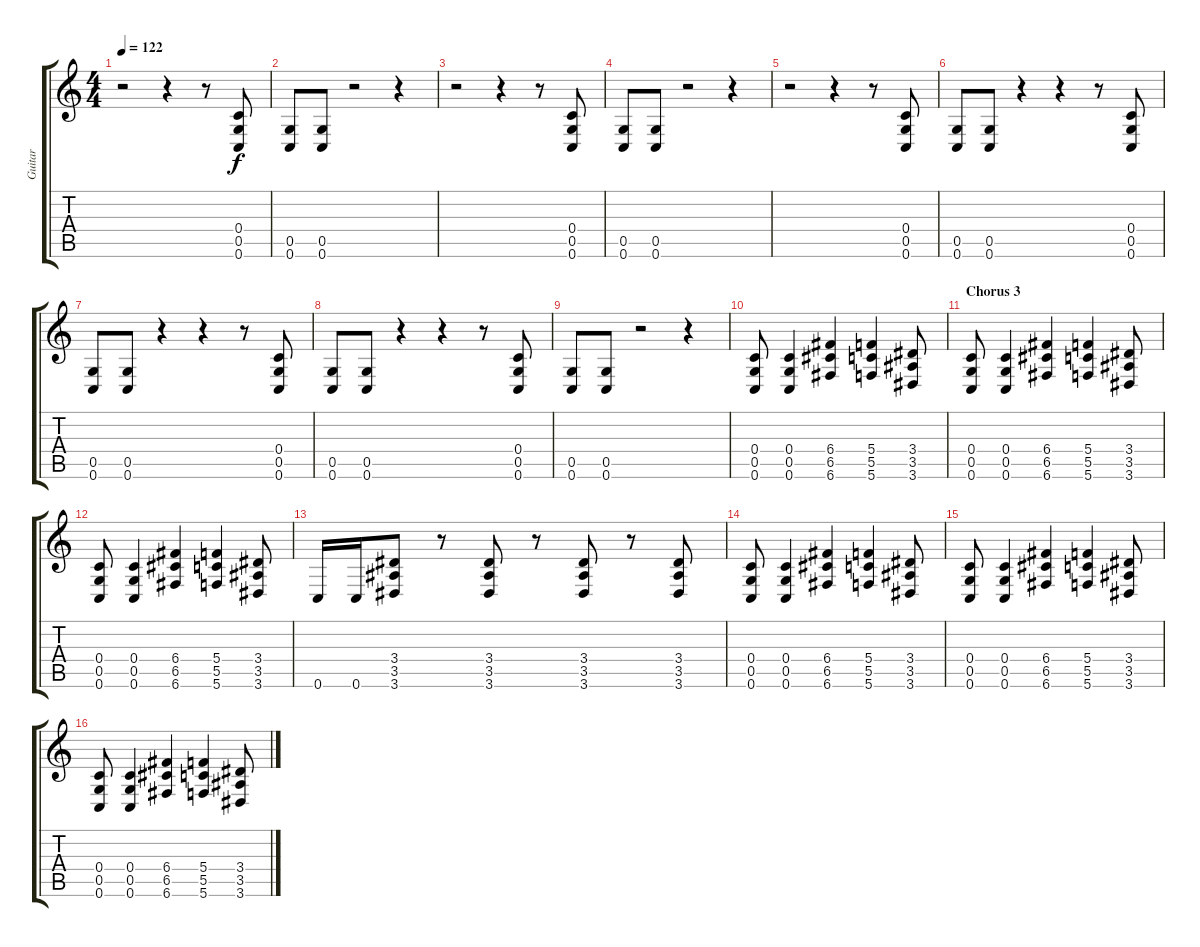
\track ("Guitar" "Guitar") {instrument distortionguitar}
\staff {score tabs}
\tuning (D4 A3 F3 C3 G2 C2) {hide}
\ts (4 4)
\tempo 122
\clef g2
\ks c
r.2{dy f} r.4 r.8 (0.4 0.5 0.6).8 |
(0.5 0.6).8 (0.5 0.6).8 r.2 r.4 |
r.2 r.4 r.8 (0.4 0.5 0.6).8 |
(0.5 0.6).8 (0.5 0.6).8 r.2 r.4 |
r.2 r.4 r.8 (0.4 0.5 0.6).8 |
(0.5 0.6).8 (0.5 0.6).8 r.4 r.4 r.8 (0.4 0.5 0.6).8 |
(0.5 0.6).8 (0.5 0.6).8 r.4 r.4 r.8 (0.4 0.5 0.6).8 |
(0.5 0.6).8 (0.5 0.6).8 r.4 r.4 r.8 (0.4 0.5 0.6).8 |
(0.5 0.6).8 (0.5 0.6).8 r.2 r.4 |
(0.4 0.5 0.6).8 (0.4 0.5 0.6).4 (6.4 6.5 6.6).4 (5.4 5.5 5.6).4 (3.4 3.5 3.6).8 |
\section ("" "Chorus 3")
(0.4 0.5 0.6).8 (0.4 0.5 0.6).4 (6.4 6.5 6.6).4 (5.4 5.5 5.6).4 (3.4 3.5 3.6).8 |
(0.4 0.5 0.6).8 (0.4 0.5 0.6).4 (6.4 6.5 6.6).4 (5.4 5.5 5.6).4 (3.4 3.5 3.6).8 |
0.6.16 0.6.16 (3.4 3.5 3.6).8 r.8 (3.4 3.5 3.6).8 r.8 (3.4 3.5 3.6).8 r.8 (3.4 3.5 3.6).8 |
(0.4 0.5 0.6).8 (0.4 0.5 0.6).4 (6.4 6.5 6.6).4 (5.4 5.5 5.6).4 (3.4 3.5 3.6).8 |
(0.4 0.5 0.6).8 (0.4 0.5 0.6).4 (6.4 6.5 6.6).4 (5.4 5.5 5.6).4 (3.4 3.5 3.6).8 |
(0.4 0.5 0.6).8 (0.4 0.5 0.6).4 (6.4 6.5 6.6).4 (5.4 5.5 5.6).4 (3.4 3.5 3.6).8
